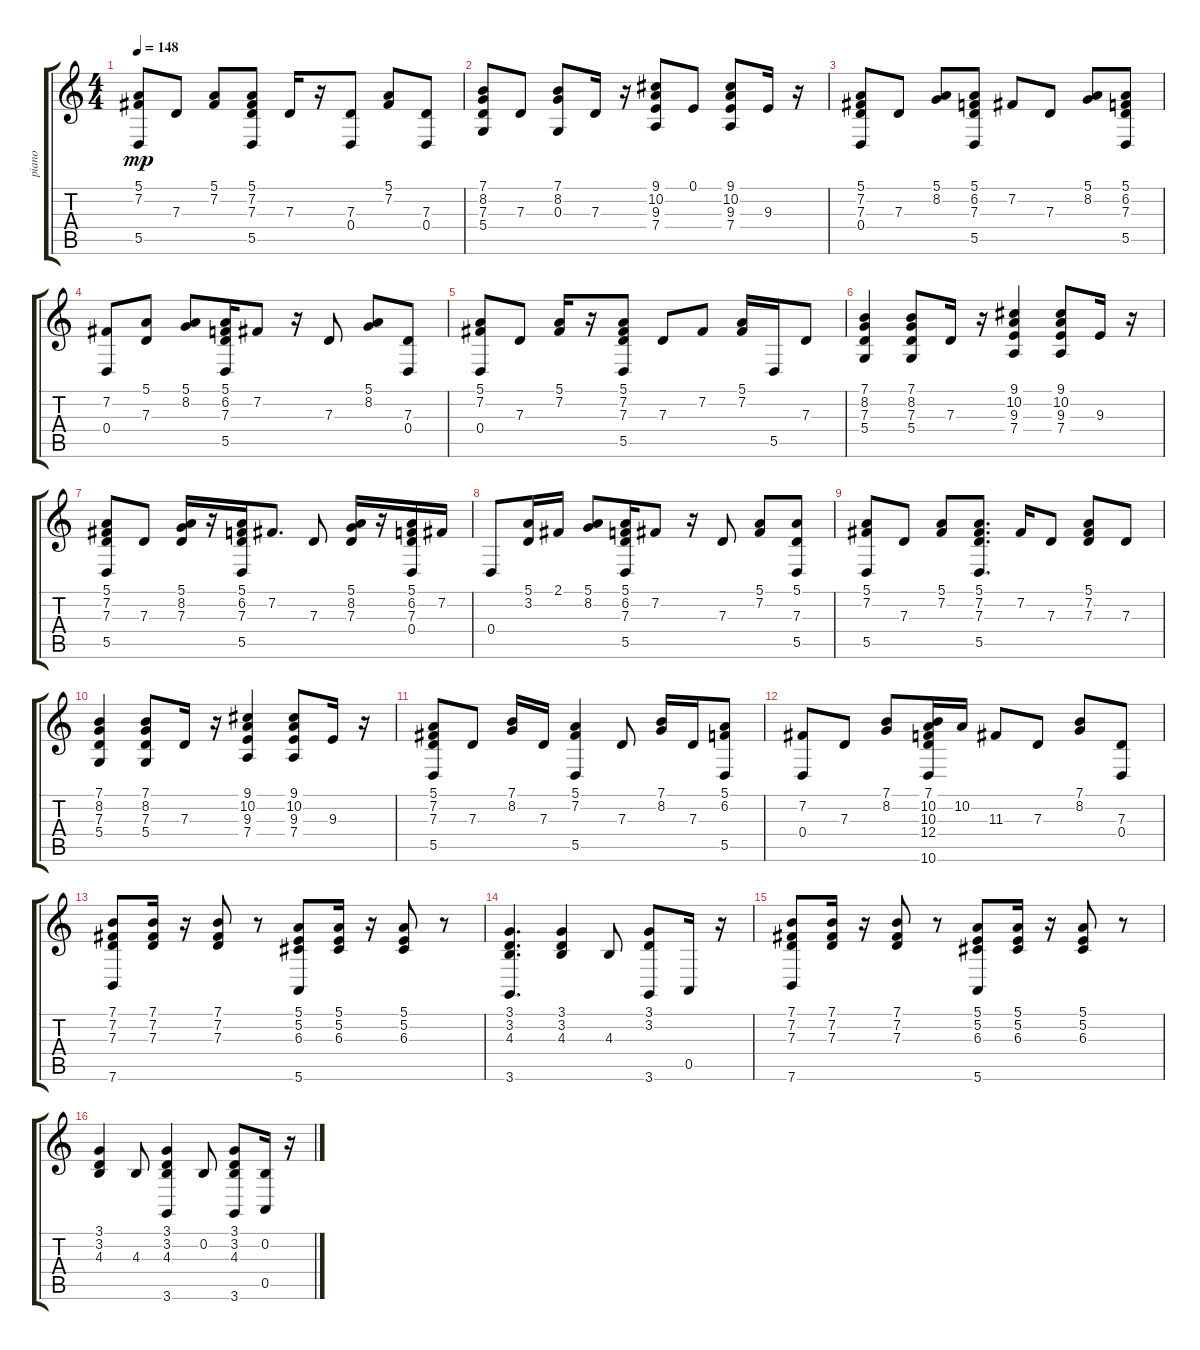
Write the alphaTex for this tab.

\track ("piano" "piano") {instrument honkytonkpiano}
\staff {score tabs}
\tuning (E4 B3 G3 D3 A2 E2) {hide}
\ts (4 4)
\tempo 148
\clef g2
\ks c
(5.1 7.2 5.5).8{dy mp} 7.3.8 (5.1 7.2).8 (5.1 7.2 7.3 5.5).8 7.3.16 r.16 (7.3 0.4).8 (5.1 7.2).8 (7.3 0.4).8 |
(7.1 8.2 7.3 5.4).8 7.3.8 (7.1 8.2 0.3).8 7.3.16 r.16 (9.1 10.2 9.3 7.4).8 0.1.8 (9.1 10.2 9.3 7.4).8 9.3.16 r.16 |
(5.1 7.2 7.3 0.4).8 7.3.8 (5.1 8.2).8 (5.1 6.2 7.3 5.5).8 7.2.8 7.3.8 (5.1 8.2).8 (5.1 6.2 7.3 5.5).8 |
(7.2 0.4).8 (5.1 7.3).8 (5.1 8.2).8 (5.1 6.2 7.3 5.5).16 7.2.8 r.16 7.3.8 (5.1 8.2).8 (7.3 0.4).8 |
(5.1 7.2 0.4).8 7.3.8 (5.1 7.2).16 r.16 (5.1 7.2 7.3 5.5).8 7.3.8 7.2.8 (5.1 7.2).16 5.5.16 7.3.8 |
(7.1 8.2 7.3 5.4).4 (7.1 8.2 7.3 5.4).8 7.3.16 r.16 (9.1 10.2 9.3 7.4).4 (9.1 10.2 9.3 7.4).8 9.3.16 r.16 |
(5.1 7.2 7.3 5.5).8 7.3.8 (5.1 8.2 7.3).16 r.16 (5.1 6.2 7.3 5.5).16 7.2.8{d} 7.3.8 (5.1 8.2 7.3).16 r.16 (5.1 6.2 7.3 0.4).16 7.2.16 |
0.4.8 (5.1 3.2).16 2.1.16 (5.1 8.2).8 (5.1 6.2 7.3 5.5).16 7.2.8 r.16 7.3.8 (5.1 7.2).8 (5.1 7.3 5.5).8 |
(5.1 7.2 5.5).8 7.3.8 (5.1 7.2).8 (5.1 7.2 7.3 5.5).8{d} 7.2.16 7.3.8 (5.1 7.2 7.3).8 7.3.8 |
(7.1 8.2 7.3 5.4).4 (7.1 8.2 7.3 5.4).8 7.3.16 r.16 (9.1 10.2 9.3 7.4).4 (9.1 10.2 9.3 7.4).8 9.3.16 r.16 |
(5.1 7.2 7.3 5.5).8 7.3.8 (7.1 8.2).16 7.3.16 (5.1 7.2 5.5).4 7.3.8 (7.1 8.2).16 7.3.16 (5.1 6.2 5.5).8 |
(7.2 0.4).8 7.3.8 (7.1 8.2).8 (7.1 10.2 10.3 12.4 10.6).16 10.2.16 11.3.8 7.3.8 (7.1 8.2).8 (7.3 0.4).8 |
(7.1 7.2 7.3 7.6).8{instrument acousticgrandpiano} (7.1 7.2 7.3).16 r.16 (7.1 7.2 7.3).8 r.8 (5.1 5.2 6.3 5.6).8 (5.1 5.2 6.3).16 r.16 (5.1 5.2 6.3).8 r.8 |
(3.1 3.2 4.3 3.6).4{d} (3.1 3.2 4.3).4 4.3.8 (3.1 3.2 3.6).8 0.5.16 r.16 |
(7.1 7.2 7.3 7.6).8 (7.1 7.2 7.3).16 r.16 (7.1 7.2 7.3).8 r.8 (5.1 5.2 6.3 5.6).8 (5.1 5.2 6.3).16 r.16 (5.1 5.2 6.3).8 r.8 |
(3.1 3.2 4.3).4 4.3.8 (3.1 3.2 4.3 3.6).4 0.2.8 (3.1 3.2 4.3 3.6).8 (0.2 0.5).16 r.16
